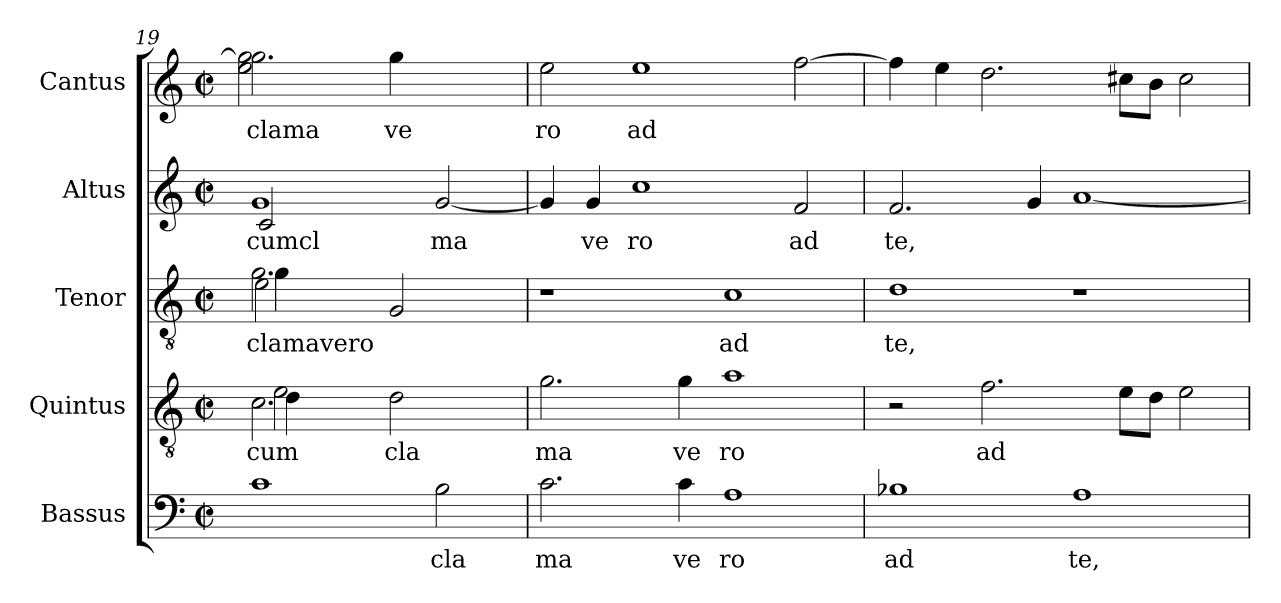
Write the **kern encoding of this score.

**kern	**text	**kern	**text	**kern	**text	**kern	**text	**kern	**text
*part5	*part5	*part4	*part4	*part3	*part3	*part2	*part2	*part1	*part1
*staff5	*staff5	*staff4	*staff4	*staff3	*staff3	*staff2	*staff2	*staff1	*staff1
*I"Bassus	*	*I"Quintus	*	*I"Tenor	*	*I"Altus	*	*I"Cantus	*
*I'Bassus	*	*I'Quintus	*	*I'Tenor	*	*I'Altus	*	*I'Cantus	*
*clefF4	*	*clefGv2	*	*clefGv2	*	*clefG2	*	*clefG2	*
*k[]	*	*k[]	*	*k[]	*	*k[]	*	*k[]	*
*C:	*	*C:	*	*C:	*	*C:	*	*C:	*
*M2/2	*	*M2/2	*	*M2/2	*	*M2/2	*	*M2/2	*
*met(c|)	*	*met(c|)	*	*met(c|)	*	*met(c|)	*	*met(c|)	*
=19	=19	=19	=19	=19	=19	=19	=19	=19	=19
*	*	*^	*	*	*	*	*	*	*
*	*	*	*^	*	*	*	*	*	*	*
!	!	!	!	!	!LO:LY:b:cj	!	!LO:LY:b:cj	!	!LO:LY:b:cj	!	!LO:LY:b:cj
*	*	*	*	*	*	*^	*	*^	*	*^	*
*	*	*	*	*	*	*	*^	*	*	*	*	*	*	*
1c	.	2.c\	2e\	4d\	cum	2.g\	2e\	4g\	clamavero	1g	2c/	cumcl	2.gg\	2gg\] 2ee\	clama
.	.	.	.	4ryy	.	.	.	4ryy	.	.	.	.	.	.	.
.	.	.	4ryy	1ryy	.	.	4ryy	1ryy	.	.	1ryy	.	.	2ryy	.
!	!	!	!	!	!LO:LY:b:cj	!	!	!	!LO:LY:b:cj	!	!	!	!	!	!LO:LY:b:cj
.	.	2d\	2.ryy	.	cla	2G/	2.ryy	.	.	.	.	.	4gg\	.	ve
!	!LO:LY:b:cj	!	!	!	!	!	!	!	!	!	!	!LO:LY:b:cj	!	!	!
2B\	cla	.	.	.	.	.	.	.	.	[>2g/	.	ma-	2ryy	2ryy	.
.	.	4ryy	.	.	.	4ryy	.	.	.	.	.	.	.	.	.
*	*	*v	*v	*v	*	*	*	*	*	*v	*v	*	*v	*v	*
*	*	*	*	*v	*v	*v	*	*	*	*	*
!!LO:PB:g=z
=20	=20	=20	=20	=20	=20	=20	=20	=20	=20
!	!LO:LY:b:cj	!	!LO:LY:b:cj	!	!	!	!LO:LY:b:cj	!	!LO:LY:b:cj
2.c\	ma	2.g\	ma	1r	.	4g/]	--	2ee\	ro
!	!	!	!	!	!	!	!LO:LY:b:cj	!	!
.	.	.	.	.	.	4g/	-ve	.	.
!	!	!	!	!	!	!	!LO:LY:b:cj	!	!LO:LY:b:cj
.	.	.	.	.	.	1cc	ro	1ee	ad
!	!LO:LY:b:cj	!	!LO:LY:b:cj	!	!	!	!	!	!
4c\	ve	4g\	ve	.	.	.	.	.	.
!	!LO:LY:b:cj	!	!LO:LY:b:cj	!	!LO:LY:b:cj	!	!	!	!
1A	ro	1a	ro	1c	ad	.	.	.	.
!	!	!	!	!	!	!	!LO:LY:b:cj	!	!LO:LY:b:cj
.	.	.	.	.	.	2f/	ad	[>2ff\	.
=21	=21	=21	=21	=21	=21	=21	=21	=21	=21
!	!LO:LY:b:cj	!	!	!	!LO:LY:b:cj	!	!LO:LY:b:cj	!	!LO:LY:b:cj
1B-X	ad	2r	.	1d	te,	2.f/	te,	4ff\]	.
!	!	!	!	!	!	!	!	!	!LO:LY:b:cj
.	.	.	.	.	.	.	.	4ee\	.
!	!	!	!LO:LY:b:cj	!	!	!	!	!	!LO:LY:b:cj
.	.	2.f\	ad	.	.	.	.	2.dd\	.
!	!	!	!	!	!	!	!LO:LY:b:cj	!	!
.	.	.	.	.	.	4g/	.	.	.
!	!LO:LY:b:cj	!	!	!	!	!	!LO:LY:b:cj	!	!
1A	te,	.	.	1r	.	[<1a	.	.	.
!	!	!	!LO:LY:b:cj	!	!	!	!	!	!LO:LY:b:cj
.	.	8e\L	.	.	.	.	.	8cc#\L	.
!	!	!	!LO:LY:b:cj	!	!	!	!	!	!LO:LY:b:cj
.	.	8d\J	.	.	.	.	.	8b\J	.
!	!	!	!LO:LY:b:cj	!	!	!	!	!	!LO:LY:b:cj
.	.	2e\	.	.	.	.	.	2cc#\	.
=	=	=	=	=	=	=	=	=	=
*-	*-	*-	*-	*-	*-	*-	*-	*-	*-
